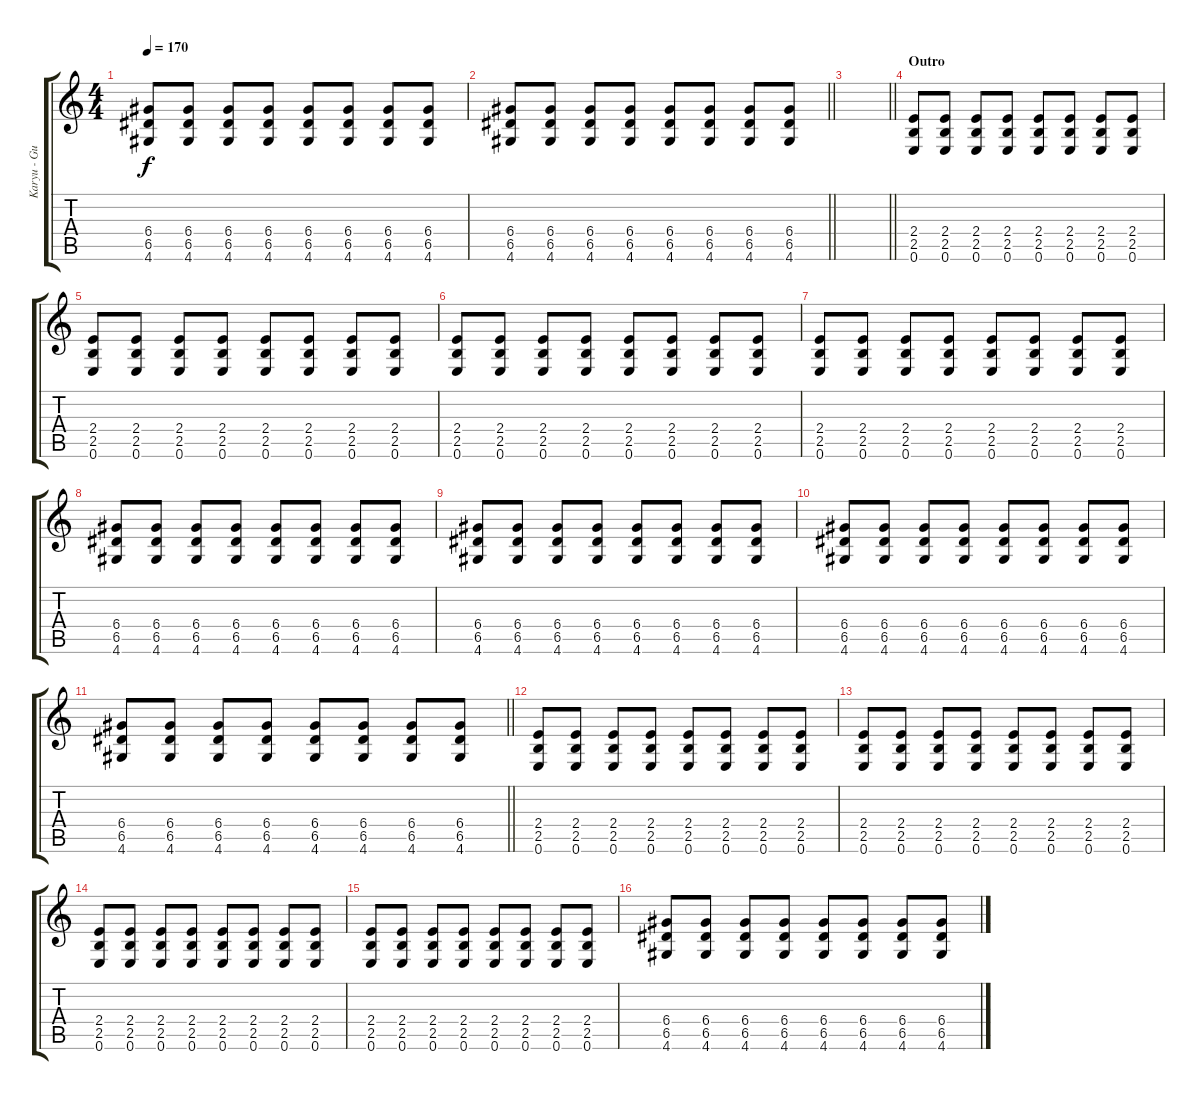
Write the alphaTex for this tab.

\track ("Karyu - Guitar 2" "Karyu - Gu") {instrument distortionguitar}
\staff {score tabs}
\tuning (E4 B3 G3 D3 A2 E2) {hide}
\ts (4 4)
\tempo 170
\clef g2
\ks c
(6.4 6.5 4.6).8{dy f} (6.4 6.5 4.6).8 (6.4 6.5 4.6).8 (6.4 6.5 4.6).8 (6.4 6.5 4.6).8 (6.4 6.5 4.6).8 (6.4 6.5 4.6).8 (6.4 6.5 4.6).8 |
\barLineRight lightlight
(6.4 6.5 4.6).8 (6.4 6.5 4.6).8 (6.4 6.5 4.6).8 (6.4 6.5 4.6).8 (6.4 6.5 4.6).8 (6.4 6.5 4.6).8 (6.4 6.5 4.6).8 (6.4 6.5 4.6).8 |
\barLineRight lightlight
|
\section ("" "Outro")
(2.4 2.5 0.6).8 (2.4 2.5 0.6).8 (2.4 2.5 0.6).8 (2.4 2.5 0.6).8 (2.4 2.5 0.6).8 (2.4 2.5 0.6).8 (2.4 2.5 0.6).8 (2.4 2.5 0.6).8 |
(2.4 2.5 0.6).8 (2.4 2.5 0.6).8 (2.4 2.5 0.6).8 (2.4 2.5 0.6).8 (2.4 2.5 0.6).8 (2.4 2.5 0.6).8 (2.4 2.5 0.6).8 (2.4 2.5 0.6).8 |
(2.4 2.5 0.6).8 (2.4 2.5 0.6).8 (2.4 2.5 0.6).8 (2.4 2.5 0.6).8 (2.4 2.5 0.6).8 (2.4 2.5 0.6).8 (2.4 2.5 0.6).8 (2.4 2.5 0.6).8 |
(2.4 2.5 0.6).8 (2.4 2.5 0.6).8 (2.4 2.5 0.6).8 (2.4 2.5 0.6).8 (2.4 2.5 0.6).8 (2.4 2.5 0.6).8 (2.4 2.5 0.6).8 (2.4 2.5 0.6).8 |
(6.4 6.5 4.6).8 (6.4 6.5 4.6).8 (6.4 6.5 4.6).8 (6.4 6.5 4.6).8 (6.4 6.5 4.6).8 (6.4 6.5 4.6).8 (6.4 6.5 4.6).8 (6.4 6.5 4.6).8 |
(6.4 6.5 4.6).8 (6.4 6.5 4.6).8 (6.4 6.5 4.6).8 (6.4 6.5 4.6).8 (6.4 6.5 4.6).8 (6.4 6.5 4.6).8 (6.4 6.5 4.6).8 (6.4 6.5 4.6).8 |
(6.4 6.5 4.6).8 (6.4 6.5 4.6).8 (6.4 6.5 4.6).8 (6.4 6.5 4.6).8 (6.4 6.5 4.6).8 (6.4 6.5 4.6).8 (6.4 6.5 4.6).8 (6.4 6.5 4.6).8 |
\barLineRight lightlight
(6.4 6.5 4.6).8 (6.4 6.5 4.6).8 (6.4 6.5 4.6).8 (6.4 6.5 4.6).8 (6.4 6.5 4.6).8 (6.4 6.5 4.6).8 (6.4 6.5 4.6).8 (6.4 6.5 4.6).8 |
\section ("" "")
(2.4 2.5 0.6).8 (2.4 2.5 0.6).8 (2.4 2.5 0.6).8 (2.4 2.5 0.6).8 (2.4 2.5 0.6).8 (2.4 2.5 0.6).8 (2.4 2.5 0.6).8 (2.4 2.5 0.6).8 |
(2.4 2.5 0.6).8 (2.4 2.5 0.6).8 (2.4 2.5 0.6).8 (2.4 2.5 0.6).8 (2.4 2.5 0.6).8 (2.4 2.5 0.6).8 (2.4 2.5 0.6).8 (2.4 2.5 0.6).8 |
(2.4 2.5 0.6).8 (2.4 2.5 0.6).8 (2.4 2.5 0.6).8 (2.4 2.5 0.6).8 (2.4 2.5 0.6).8 (2.4 2.5 0.6).8 (2.4 2.5 0.6).8 (2.4 2.5 0.6).8 |
(2.4 2.5 0.6).8 (2.4 2.5 0.6).8 (2.4 2.5 0.6).8 (2.4 2.5 0.6).8 (2.4 2.5 0.6).8 (2.4 2.5 0.6).8 (2.4 2.5 0.6).8 (2.4 2.5 0.6).8 |
(6.4 6.5 4.6).8 (6.4 6.5 4.6).8 (6.4 6.5 4.6).8 (6.4 6.5 4.6).8 (6.4 6.5 4.6).8 (6.4 6.5 4.6).8 (6.4 6.5 4.6).8 (6.4 6.5 4.6).8
